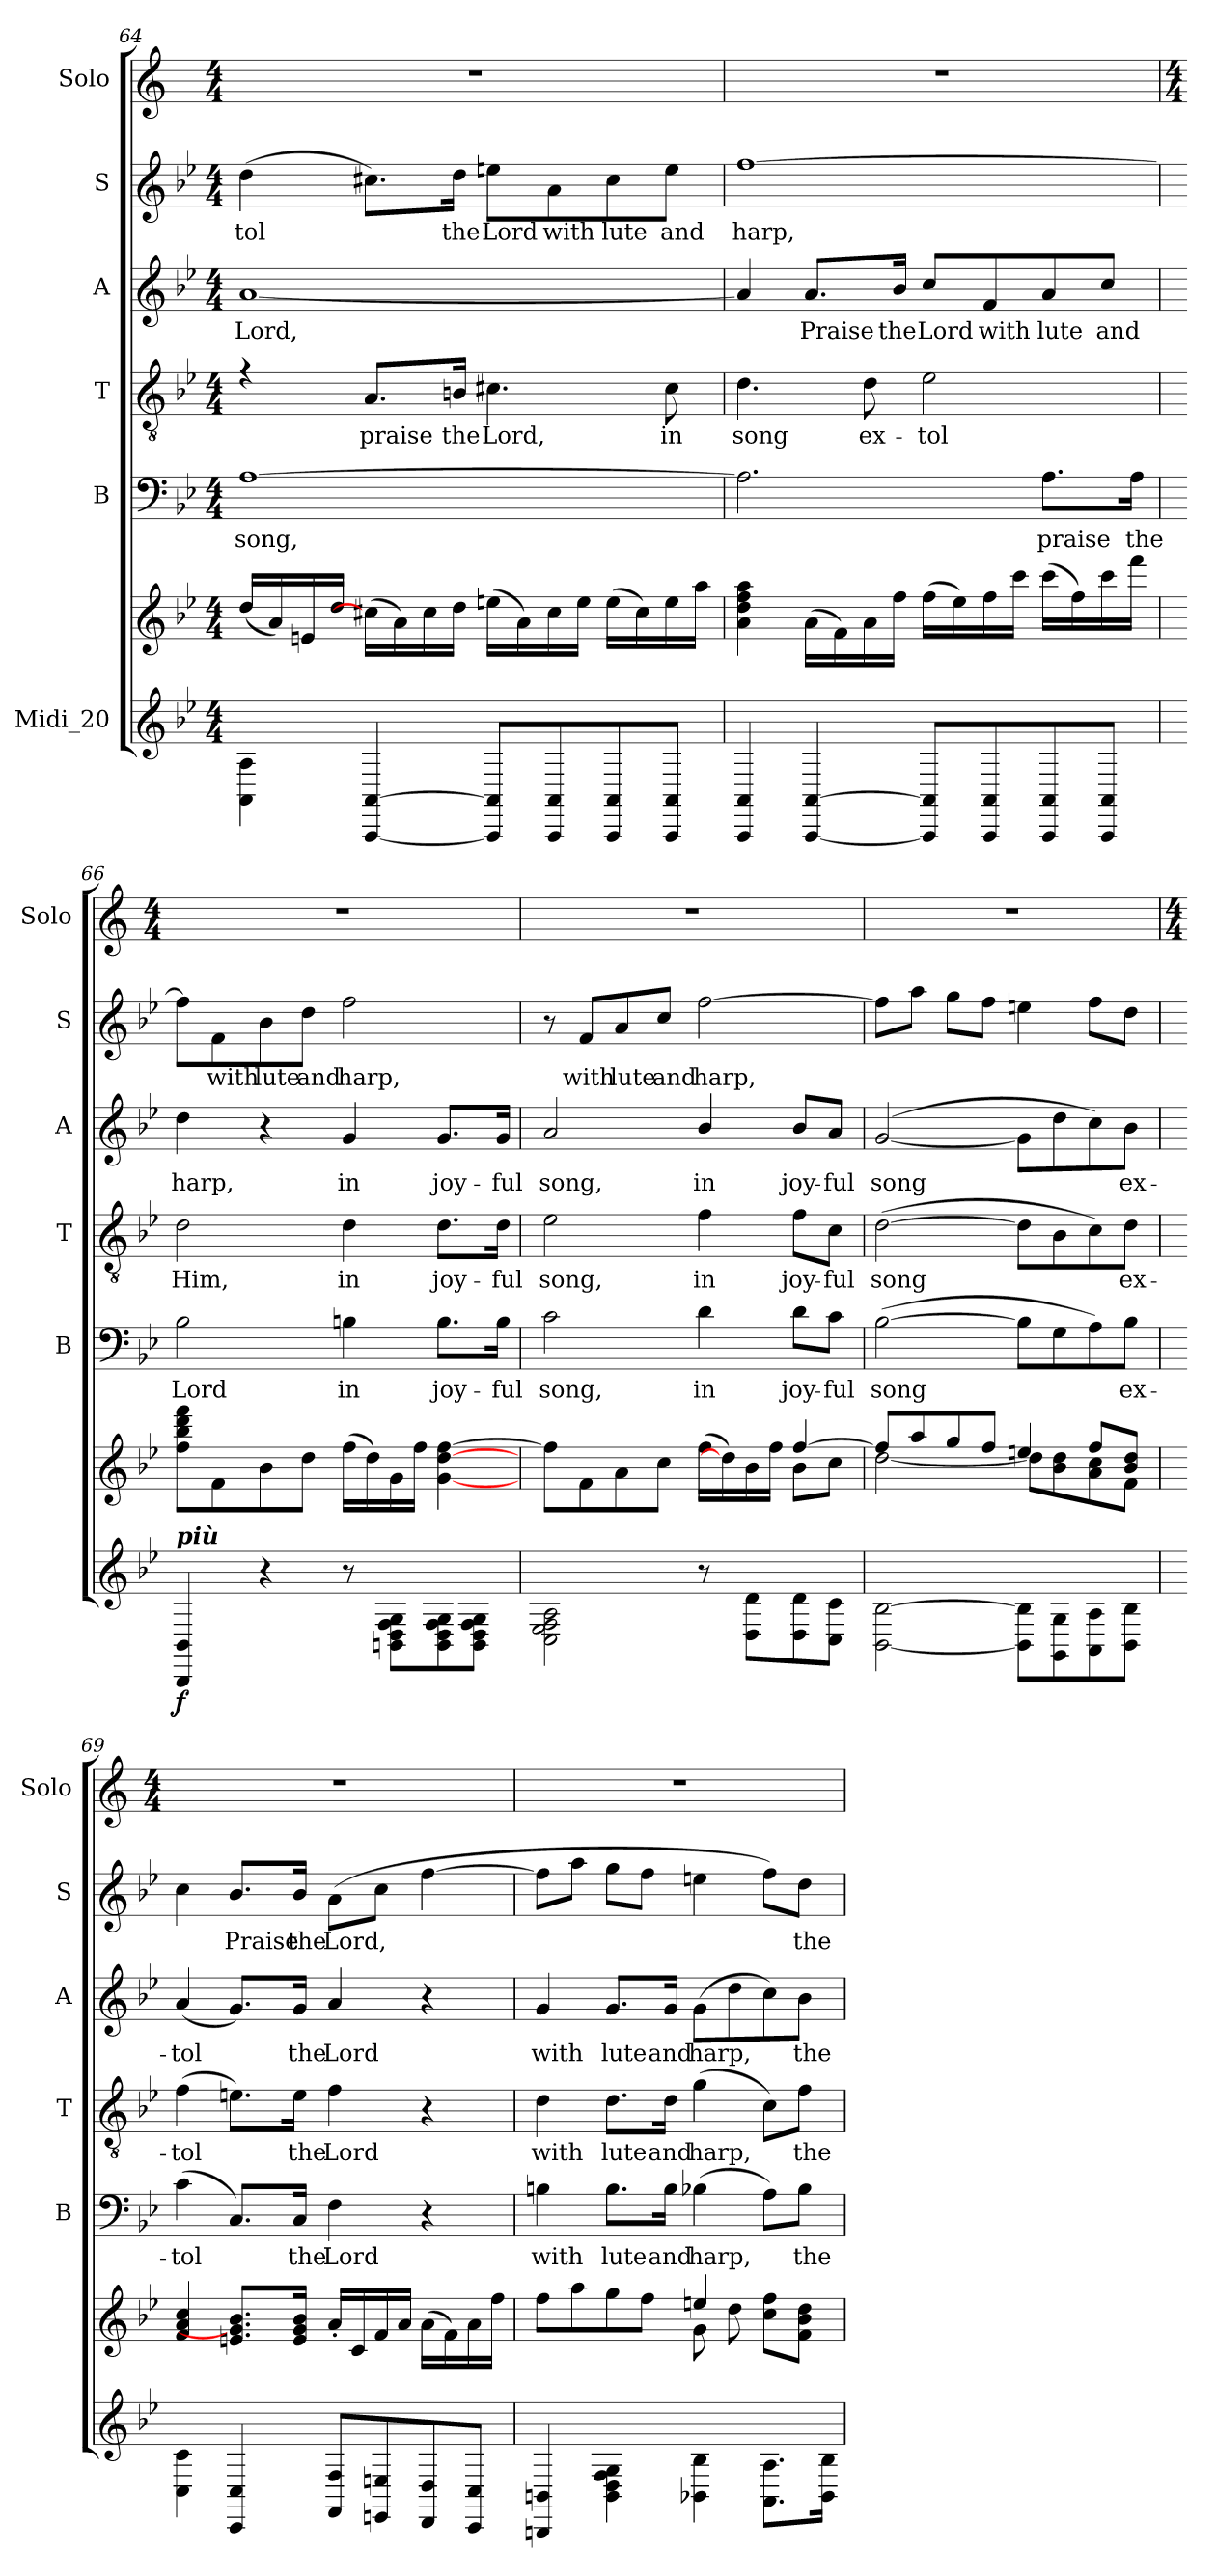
**kern	**kern	**dynam	**kern	**text	**kern	**text	**kern	**text	**kern	**text	**kern
*part6	*part6	*part6	*part5	*part5	*part4	*part4	*part3	*part3	*part2	*part2	*part1
*staff7	*staff6	*staff6/7	*staff5	*staff5	*staff4	*staff4	*staff3	*staff3	*staff2	*staff2	*staff1
*I"Midi_20	*	*	*I"B	*	*I"T	*	*I"A	*	*I"S	*	*I"Solo
*	*	*	*I'B	*	*I'T	*	*I'A	*	*I'S	*	*I'Solo
*clefG2	*clefG2	*	*clefF4	*	*clefGv2	*	*clefG2	*	*clefG2	*	*clefG2
*k[b-e-]	*k[b-e-]	*	*k[b-e-]	*	*k[b-e-]	*	*k[b-e-]	*	*k[b-e-]	*	*k[]
*M4/4	*M4/4	*	*M4/4	*	*M4/4	*	*M4/4	*	*M4/4	*	*M4/4
=64	=64	=64	=64	=64	=64	=64	=64	=64	=64	=64	=64
!	!	!	!	!LO:LY:b	!	!	!	!LO:LY:b	!	!LO:LY:b	!
*	*	*	*	*	*^	*	*	*	*	*	*
4AA\ 4A\	(<16dd/LL	.	[1A	song,	4r	1ryy	.	[1a	Lord,	(>4dd\	-tol	1r
.	16a/)	.	.	.	.	.	.	.	.	.	.	.
.	16en/	.	.	.	.	.	.	.	.	.	.	.
.	16dd/JJ	.	.	.	.	.	.	.	.	.	.	.
!	!	!	!	!	!	!	!LO:LY:b	!	!	!	!	!
[4AAA/ [4AA/	(>16cc#X\LL]	.	.	.	8.A/L	.	praise	.	.	8.cc#X\L)	.	.
.	16a\)	.	.	.	.	.	.	.	.	.	.	.
.	16cc#\	.	.	.	.	.	.	.	.	.	.	.
!	!	!	!	!	!	!	!LO:LY:b	!	!	!	!LO:LY:b	!
.	16dd\JJ	.	.	.	16Bn/Jk	.	the	.	.	16dd\Jk	the	.
!	!	!	!	!	!	!	!LO:LY:b	!	!	!	!LO:LY:b	!
8AAA/] 8AA/]L	(>16een\LL	.	.	.	4.c#X\	.	Lord,	.	.	8een\L	Lord	.
.	16a\)	.	.	.	.	.	.	.	.	.	.	.
!	!	!	!	!	!	!	!	!	!	!	!LO:LY:b	!
8AAA/ 8AA/	16cc#\	.	.	.	.	.	.	.	.	8a\	with	.
.	16ee\JJ	.	.	.	.	.	.	.	.	.	.	.
!	!	!	!	!	!	!	!	!	!	!	!LO:LY:b	!
8AAA/ 8AA/	(>16ee\LL	.	.	.	.	.	.	.	.	8cc#\	lute	.
.	16cc#\)	.	.	.	.	.	.	.	.	.	.	.
!	!	!	!	!	!	!	!LO:LY:b	!	!	!	!LO:LY:b	!
8AAA/ 8AA/J	16ee\	.	.	.	8c#\	.	in	.	.	8ee\J	and	.
.	16aa\JJ	.	.	.	.	.	.	.	.	.	.	.
=65	=65	=65	=65	=65	=65	=65	=65	=65	=65	=65	=65	=65
!	!	!	!	!	!	!	!LO:LY:b	!	!	!	!LO:LY:b	!
4AAA/ 4AA/	4a\ 4dd\ 4ff\ 4aa\	.	2.A\]	.	4.d\	1ryy	song	4a/]	.	[1ff	harp,	1r
!	!	!	!	!	!	!	!	!	!LO:LY:b	!	!	!
[4AAA/ [4AA/	(>16a\LL	.	.	.	.	.	.	8.a/L	Praise	.	.	.
.	16f\)	.	.	.	.	.	.	.	.	.	.	.
!	!	!	!	!	!	!	!LO:LY:b	!	!	!	!	!
.	16a\	.	.	.	8d\	.	ex-	.	.	.	.	.
!	!	!	!	!	!	!	!	!	!LO:LY:b	!	!	!
.	16ff\JJ	.	.	.	.	.	.	16b-/Jk	the	.	.	.
!	!	!	!	!	!	!	!LO:LY:b	!	!LO:LY:b	!	!	!
8AAA/] 8AA/]L	(>16ff\LL	.	.	.	2e-i\	.	-tol	8cc/L	Lord	.	.	.
.	16ee-i\)	.	.	.	.	.	.	.	.	.	.	.
!	!	!	!	!	!	!	!	!	!LO:LY:b	!	!	!
8AAA/ 8AA/	16ff\	.	.	.	.	.	.	8f/	with	.	.	.
.	16ccc\JJ	.	.	.	.	.	.	.	.	.	.	.
!	!	!	!	!LO:LY:b	!	!	!	!	!LO:LY:b	!	!	!
8AAA/ 8AA/	(>16ccc\LL	.	8.A\L	praise	.	.	.	8a/	lute	.	.	.
.	16ff\)	.	.	.	.	.	.	.	.	.	.	.
!	!	!	!	!	!	!	!	!	!LO:LY:b	!	!	!
8AAA/ 8AA/J	16ccc\	.	.	.	.	.	.	8cc/J	and	.	.	.
!	!	!	!	!LO:LY:b	!	!	!	!	!	!	!	!
.	16fff\JJ	.	16A\Jk	the	.	.	.	.	.	.	.	.
*	*	*	*	*	*v	*v	*	*	*	*	*	*
!!LO:PB:g=z
=66	=66	=66	=66	=66	=66	=66	=66	=66	=66	=66	=66
*	*	*	*	*	*	*	*	*	*	*	*M4/4
*	*^	*	*	*	*	*	*	*	*	*	*
!LO:TX:a:Bi:t=più	!	!	!	!	!	!	!	!	!	!	!	!
!	!	!	!LO:DY:b=2	!	!LO:LY:b	!	!LO:LY:b	!	!LO:LY:b	!	!	!
4BBB-/ 4BB-/	8ff\ 8bb-\ 8ddd\ 8fff\L	2ryy	f	2B-\	Lord	2d\	Him,	4dd\	harp,	8ff\L]	.	1r
!	!	!	!	!	!	!	!	!	!	!	!LO:LY:b	!
.	8f\	.	.	.	.	.	.	.	.	8f\	with	.
!	!	!	!	!	!	!	!	!	!	!	!LO:LY:b	!
4r	8b-\	.	.	.	.	.	.	4r	.	8b-\	lute	.
!	!	!	!	!	!	!	!	!	!	!	!LO:LY:b	!
.	8dd\J	.	.	.	.	.	.	.	.	8dd\J	and	.
!	!	!	!	!	!LO:LY:b	!	!LO:LY:b	!	!LO:LY:b	!	!LO:LY:b	!
8r	(>16ff\LL	2ryy	.	4Bn\	in	4d\	in	4g/	in	2ff\	harp,	.
.	16dd\)	.	.	.	.	.	.	.	.	.	.	.
8BBn\ 8D\ 8F\ 8G\L	16g\	.	.	.	.	.	.	.	.	.	.	.
.	16ff\JJ	.	.	.	.	.	.	.	.	.	.	.
!	!	!	!	!	!LO:LY:b	!	!LO:LY:b	!	!LO:LY:b	!	!	!
8BB\ 8D\ 8F\ 8G\	[4g\ [4dd\ [4ff\	.	.	8.B\L	joy-	8.d\L	joy-	8.g/L	joy-	.	.	.
8BB\ 8D\ 8F\ 8G\J	.	.	.	.	.	.	.	.	.	.	.	.
!	!	!	!	!	!LO:LY:b	!	!LO:LY:b	!	!LO:LY:b	!	!	!
.	.	.	.	16B\Jk	-ful	16d\Jk	-ful	16g/Jk	-ful	.	.	.
=67	=67	=67	=67	=67	=67	=67	=67	=67	=67	=67	=67	=67
!	!	!	!	!	!LO:LY:b	!	!LO:LY:b	!	!LO:LY:b	!	!	!
2C\ 2E-\ 2F\ 2A\	8ff\L]	2ryy	.	2c\	song,	2e-\	song,	2a/	song,	8r	.	1r
!	!	!	!	!	!	!	!	!	!	!	!LO:LY:b	!
.	8f\	.	.	.	.	.	.	.	.	8f/L	with	.
!	!	!	!	!	!	!	!	!	!	!	!LO:LY:b	!
.	8a\	.	.	.	.	.	.	.	.	8a/	lute	.
!	!	!	!	!	!	!	!	!	!	!	!LO:LY:b	!
.	8cc\J	.	.	.	.	.	.	.	.	8cc/J	and	.
!	!	!	!	!	!LO:LY:b	!	!LO:LY:b	!	!LO:LY:b	!	!LO:LY:b	!
8r	(>16ff\LL	4ryy	.	4d\	in	4f\	in	4b-/	in	[2ff\	harp,	.
.	16dd\])	.	.	.	.	.	.	.	.	.	.	.
8D\ 8d\L	16b-\	.	.	.	.	.	.	.	.	.	.	.
.	16ff\JJ	.	.	.	.	.	.	.	.	.	.	.
!	!	!	!	!	!LO:LY:b	!	!LO:LY:b	!	!LO:LY:b	!	!	!
8D\ 8d\	[4ff/	8b-\L	.	8d\L	joy-	8f\L	joy-	8b-/L	joy-	.	.	.
!	!	!	!	!	!LO:LY:b	!	!LO:LY:b	!	!LO:LY:b	!	!	!
8C\ 8c\J	.	8cc\J	.	8c\J	-ful	8c\J	-ful	8a/J	-ful	.	.	.
=68	=68	=68	=68	=68	=68	=68	=68	=68	=68	=68	=68	=68
!	!	!	!	!	!LO:LY:b	!	!LO:LY:b	!	!LO:LY:b	!	!	!
[2BB-\ [2B-\	8ff/L]	[2dd\	.	(>[2B-\	song	(>[2d\	song	(>[2g/	song	8ff\L]	.	1r
.	8aa/	.	.	.	.	.	.	.	.	8aa\J	.	.
.	8gg/	.	.	.	.	.	.	.	.	8gg\L	.	.
.	8ff/J	.	.	.	.	.	.	.	.	8ff\J	.	.
8BB-\] 8B-\]L	4een/	8dd\L]	.	8B-\L]	.	8d\L]	.	8g\L]	.	4een\	.	.
8GG\ 8G\	.	8b-\ 8dd\	.	8G\	.	8B-\	.	8dd\	.	.	.	.
8AA\ 8A\	8ff/L	8a\ 8cc\	.	8A\)	.	8c\)	.	8cc\)	.	8ff\L	.	.
!	!	!	!	!	!LO:LY:b	!	!LO:LY:b	!	!LO:LY:b	!	!	!
8BB-\ 8B-\J	8b-/ 8dd/J	8f\J	.	8B-\J	ex-	8d\J	ex-	8b-\J	ex-	8dd\J	.	.
!!LO:LB:g=z
=69	=69	=69	=69	=69	=69	=69	=69	=69	=69	=69	=69	=69
*	*	*	*	*	*	*	*	*	*	*	*	*M4/4
!	!	!	!	!	!LO:LY:b	!	!LO:LY:b	!	!LO:LY:b	!	!	!
4C\ 4c\	4f/ 4a/ 4cc/	2ryy	.	(<4c\	-tol	(>4f\	-tol	(<4a/	-tol	4cc\	.	1r
!	!	!	!	!	!	!	!	!	!	!	!LO:LY:b	!
4CC/ 4C/	8.en/ 8.g/] 8.b-/L	.	.	8.C/L)	.	8.en\L)	.	8.g/L)	.	8.b-/L	Praise	.
!	!	!	!	!	!LO:LY:b	!	!LO:LY:b	!	!LO:LY:b	!	!LO:LY:b	!
.	16e/ 16g/ 16b-/Jk	.	.	16C/Jk	the	16e\Jk	the	16g/Jk	the	16b-/Jk	the	.
!	!	!	!	!	!LO:LY:b	!	!LO:LY:b	!	!LO:LY:b	!	!LO:LY:b	!
8FF/ 8F/L	16a'/LL	2ryy	.	4F\	Lord	4f\	Lord	4a/	Lord	(>8a\L	Lord,	.
.	16c/	.	.	.	.	.	.	.	.	.	.	.
8EEn/ 8En/	16f/	.	.	.	.	.	.	.	.	8cc\J	.	.
.	16a/JJ	.	.	.	.	.	.	.	.	.	.	.
8DD/ 8D/	(>16a\LL	.	.	4r	.	4r	.	4r	.	[4ff\	.	.
.	16f\)	.	.	.	.	.	.	.	.	.	.	.
8CC/ 8C/J	16a\	.	.	.	.	.	.	.	.	.	.	.
.	16ff\JJ	.	.	.	.	.	.	.	.	.	.	.
=70	=70	=70	=70	=70	=70	=70	=70	=70	=70	=70	=70	=70
!	!	!	!	!	!LO:LY:b	!	!LO:LY:b	!	!LO:LY:b	!	!	!
4BBBn/ 4BBn/	8ff\L	2ryy	.	4Bn\	with	4d\	with	4g/	with	8ff\L]	.	1r
.	8aa\	.	.	.	.	.	.	.	.	8aa\J	.	.
!	!	!	!	!	!LO:LY:b	!	!LO:LY:b	!	!LO:LY:b	!	!	!
4BB\ 4D\ 4F\ 4G\	8gg\	.	.	8.B\L	lute	8.d\L	lute	8.g/L	lute	8gg\L	.	.
.	8ff\J	.	.	.	.	.	.	.	.	8ff\J	.	.
!	!	!	!	!	!LO:LY:b	!	!LO:LY:b	!	!LO:LY:b	!	!	!
.	.	.	.	16B\Jk	and	16d\Jk	and	16g/Jk	and	.	.	.
!	!	!	!	!	!LO:LY:b	!	!LO:LY:b	!	!LO:LY:b	!	!	!
4BB-X\ 4B-\	4een/	8g\	.	(>4B-X\	harp,	(>4g\	harp,	(>8g\L	harp,	4een\	.	.
.	.	8dd\	.	.	.	.	.	8dd\	.	.	.	.
8.AA\ 8.A\L	8cc\ 8ff\L	4ryy	.	8A\L)	.	8c\L)	.	8cc\)	.	8ff\L)	.	.
!	!	!	!	!	!LO:LY:b	!	!LO:LY:b	!	!LO:LY:b	!	!LO:LY:b	!
.	8f\ 8b-\ 8dd\J	.	.	8B-\J	the	8f\J	the	8b-\J	the	8dd\J	the	.
16BB-\ 16B-\Jk	.	.	.	.	.	.	.	.	.	.	.	.
*	*v	*v	*	*	*	*	*	*	*	*	*	*
=	=	=	=	=	=	=	=	=	=	=	=
*-	*-	*-	*-	*-	*-	*-	*-	*-	*-	*-	*-
